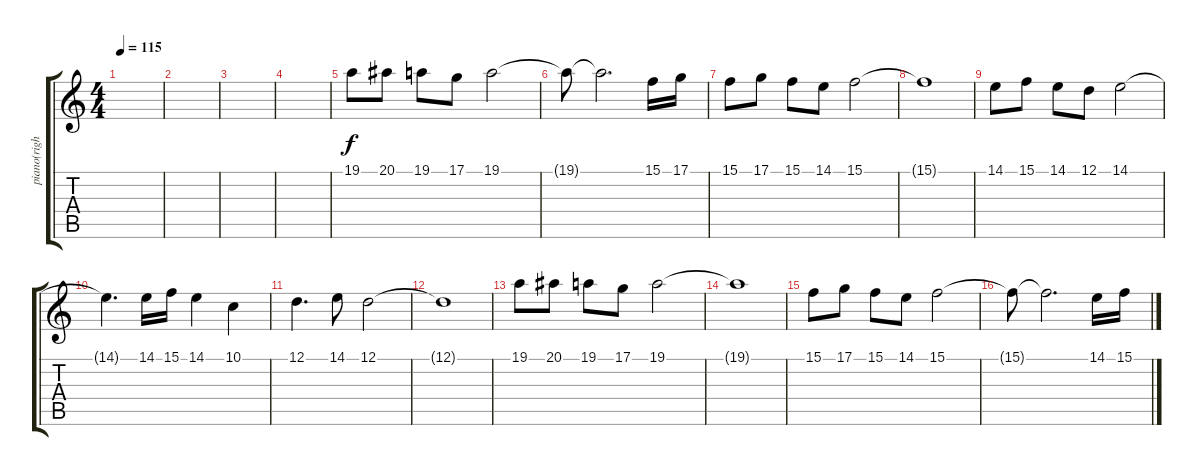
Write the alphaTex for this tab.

\track ("piano(right hand)" "piano(righ") {instrument acousticgrandpiano}
\staff {score tabs}
\tuning (D4 A3 F3 C3 G2 D2) {hide}
\ts (4 4)
\tempo 115
\clef g2
\ks c
|
|
|
|
19.1.8 20.1.8 19.1.8 17.1.8 19.1.2 |
19.1{t}.8 19.1{t}.2{d} 15.1.16 17.1.16 |
15.1.8 17.1.8 15.1.8 14.1.8 15.1.2 |
15.1{t}.1 |
14.1.8 15.1.8 14.1.8 12.1.8 14.1.2 |
14.1{t}.4{d} 14.1.16 15.1.16 14.1.4 10.1.4 |
12.1.4{d} 14.1.8 12.1.2 |
12.1{t}.1 |
19.1.8 20.1.8 19.1.8 17.1.8 19.1.2 |
19.1{t}.1 |
15.1.8 17.1.8 15.1.8 14.1.8 15.1.2 |
15.1{t}.8 15.1{t}.2{d} 14.1.16 15.1.16
